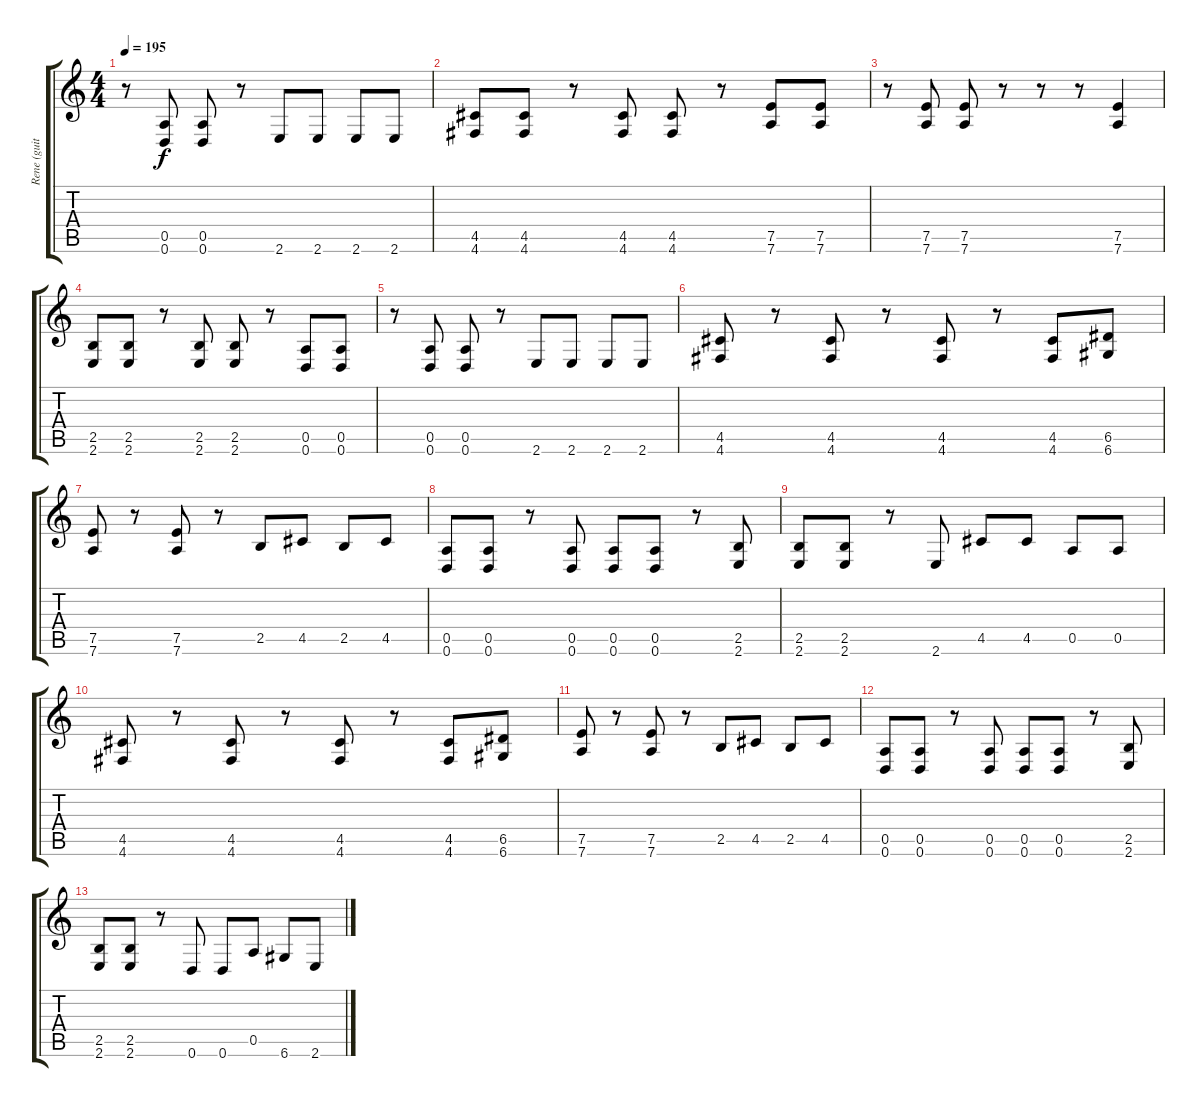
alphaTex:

\track ("Rene (guitarra)" "Rene (guit") {instrument distortionguitar}
\staff {score tabs}
\tuning (E4 B3 G3 D3 A2 D2) {hide}
\ts (4 4)
\tempo 195
\clef g2
\ks c
r.8{dy f} (0.5 0.6).8 (0.5 0.6).8 r.8 2.6.8 2.6.8 2.6.8 2.6.8 |
(4.5 4.6).8 (4.5 4.6).8 r.8 (4.5 4.6).8 (4.5 4.6).8 r.8 (7.5 7.6).8 (7.5 7.6).8 |
r.8 (7.5 7.6).8 (7.5 7.6).8 r.8 r.8 r.8 (7.5 7.6).4 |
(2.5 2.6).8 (2.5 2.6).8 r.8 (2.5 2.6).8 (2.5 2.6).8 r.8 (0.5 0.6).8 (0.5 0.6).8 |
r.8 (0.5 0.6).8 (0.5 0.6).8 r.8 2.6.8 2.6.8 2.6.8 2.6.8 |
(4.5 4.6).8 r.8 (4.5 4.6).8 r.8 (4.5 4.6).8 r.8 (4.5 4.6).8 (6.5 6.6).8 |
(7.5 7.6).8 r.8 (7.5 7.6).8 r.8 2.5.8 4.5.8 2.5.8 4.5.8 |
(0.5 0.6).8 (0.5 0.6).8 r.8 (0.5 0.6).8 (0.5 0.6).8 (0.5 0.6).8 r.8 (2.5 2.6).8 |
(2.5 2.6).8 (2.5 2.6).8 r.8 2.6.8 4.5.8 4.5.8 0.5.8 0.5.8 |
(4.5 4.6).8 r.8 (4.5 4.6).8 r.8 (4.5 4.6).8 r.8 (4.5 4.6).8 (6.5 6.6).8 |
(7.5 7.6).8 r.8 (7.5 7.6).8 r.8 2.5.8 4.5.8 2.5.8 4.5.8 |
(0.5 0.6).8 (0.5 0.6).8 r.8 (0.5 0.6).8 (0.5 0.6).8 (0.5 0.6).8 r.8 (2.5 2.6).8 |
(2.5 2.6).8 (2.5 2.6).8 r.8 0.6.8 0.6.8 0.5.8 6.6.8 2.6.8
